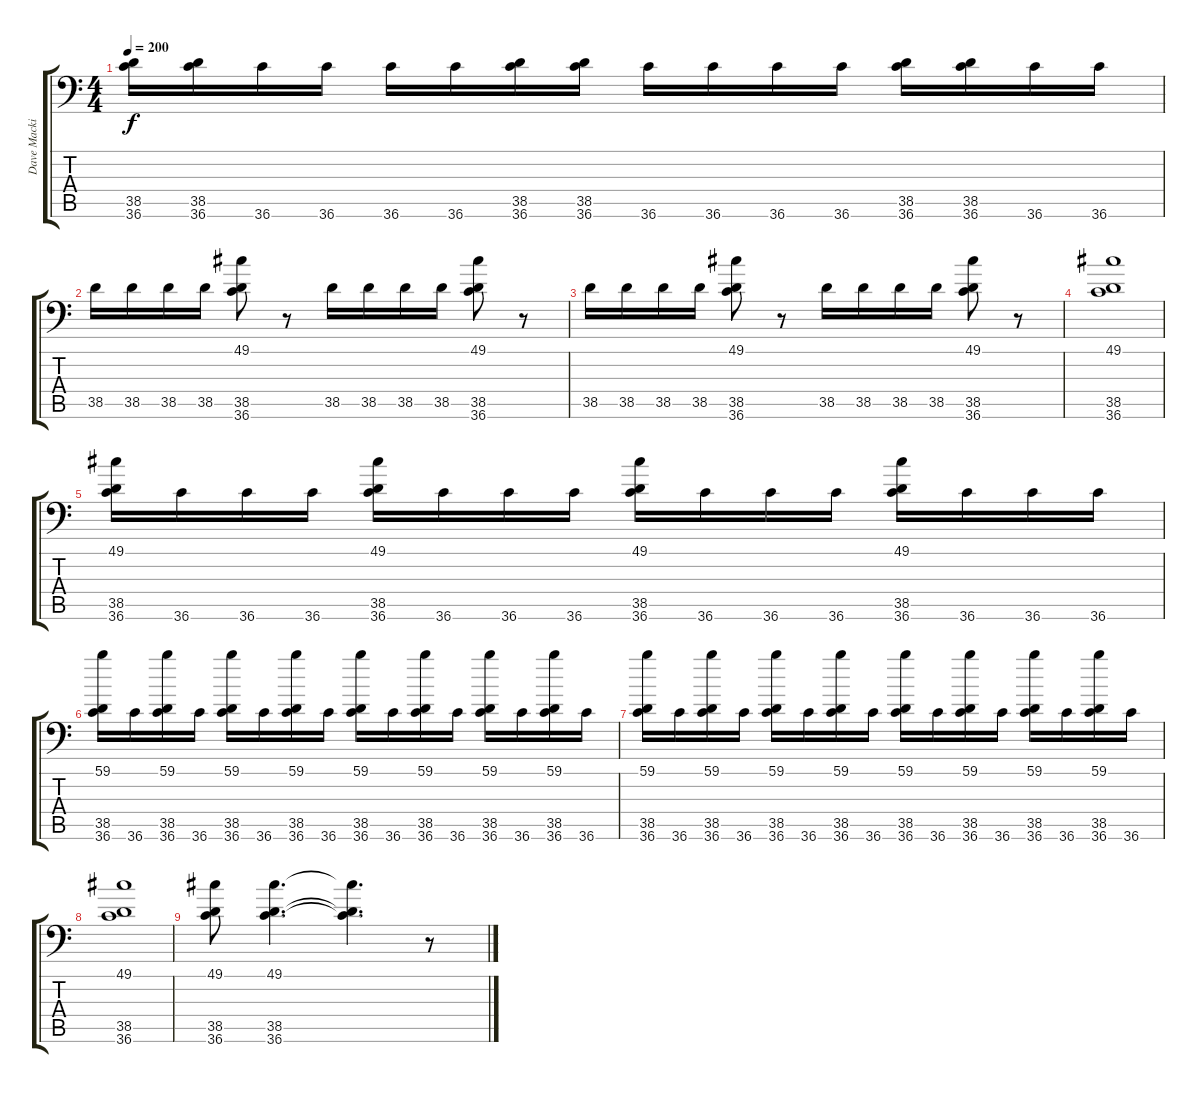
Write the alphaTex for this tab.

\track ("Dave Mackintosh | Drums" "Dave Macki") {instrument acousticgrandpiano}
\staff {score tabs}
\tuning (C-1 C-1 C-1 C-1 C-1 C-1) {hide}
\ts (4 4)
\tempo 200
\clef f4
\ks c
(38.5 36.6).16{dy f} (38.5 36.6).16 36.6.16 36.6.16 36.6.16 36.6.16 (38.5 36.6).16 (38.5 36.6).16 36.6.16 36.6.16 36.6.16 36.6.16 (38.5 36.6).16 (38.5 36.6).16 36.6.16 36.6.16 |
38.5.16 38.5.16 38.5.16 38.5.16 (49.1 38.5 36.6).8 r.8 38.5.16 38.5.16 38.5.16 38.5.16 (49.1 38.5 36.6).8 r.8 |
38.5.16 38.5.16 38.5.16 38.5.16 (49.1 38.5 36.6).8 r.8 38.5.16 38.5.16 38.5.16 38.5.16 (49.1 38.5 36.6).8 r.8 |
(49.1 38.5 36.6).1 |
(49.1 38.5 36.6).16 36.6.16 36.6.16 36.6.16 (49.1 38.5 36.6).16 36.6.16 36.6.16 36.6.16 (49.1 38.5 36.6).16 36.6.16 36.6.16 36.6.16 (49.1 38.5 36.6).16 36.6.16 36.6.16 36.6.16 |
(59.1 38.5 36.6).16 36.6.16 (59.1 38.5 36.6).16 36.6.16 (59.1 38.5 36.6).16 36.6.16 (59.1 38.5 36.6).16 36.6.16 (59.1 38.5 36.6).16 36.6.16 (59.1 38.5 36.6).16 36.6.16 (59.1 38.5 36.6).16 36.6.16 (59.1 38.5 36.6).16 36.6.16 |
(59.1 38.5 36.6).16 36.6.16 (59.1 38.5 36.6).16 36.6.16 (59.1 38.5 36.6).16 36.6.16 (59.1 38.5 36.6).16 36.6.16 (59.1 38.5 36.6).16 36.6.16 (59.1 38.5 36.6).16 36.6.16 (59.1 38.5 36.6).16 36.6.16 (59.1 38.5 36.6).16 36.6.16 |
(49.1 38.5 36.6).1 |
(49.1 38.5 36.6).8 (49.1 38.5 36.6).4{d} (49.1{t} 38.5{t} 36.6{t}).4{d} r.8
